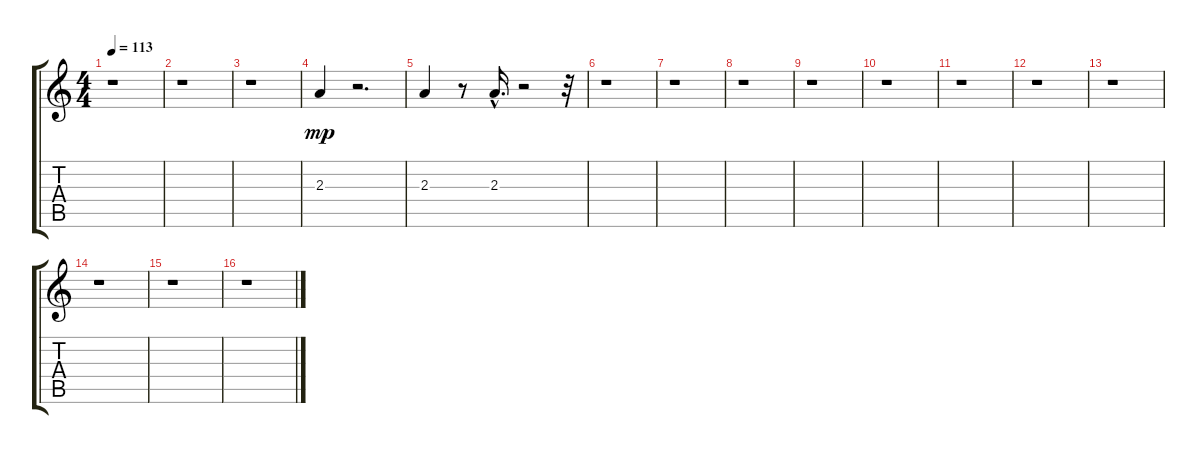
\track "" {instrument acousticguitarnylon}
\staff {score tabs}
\tuning (E4 B3 G3 D3 A2 E2) {hide}
\ts (4 4)
\tempo 113
\clef g2
\ks c
r.1{dy mp} |
r.1 |
r.1 |
2.3.4 r.2{d} |
2.3.4 r.8 2.3{hac}.16{d} r.2 r.32 |
r.1 |
r.1 |
r.1 |
r.1 |
r.1 |
r.1 |
r.1 |
r.1 |
r.1 |
r.1 |
r.1
